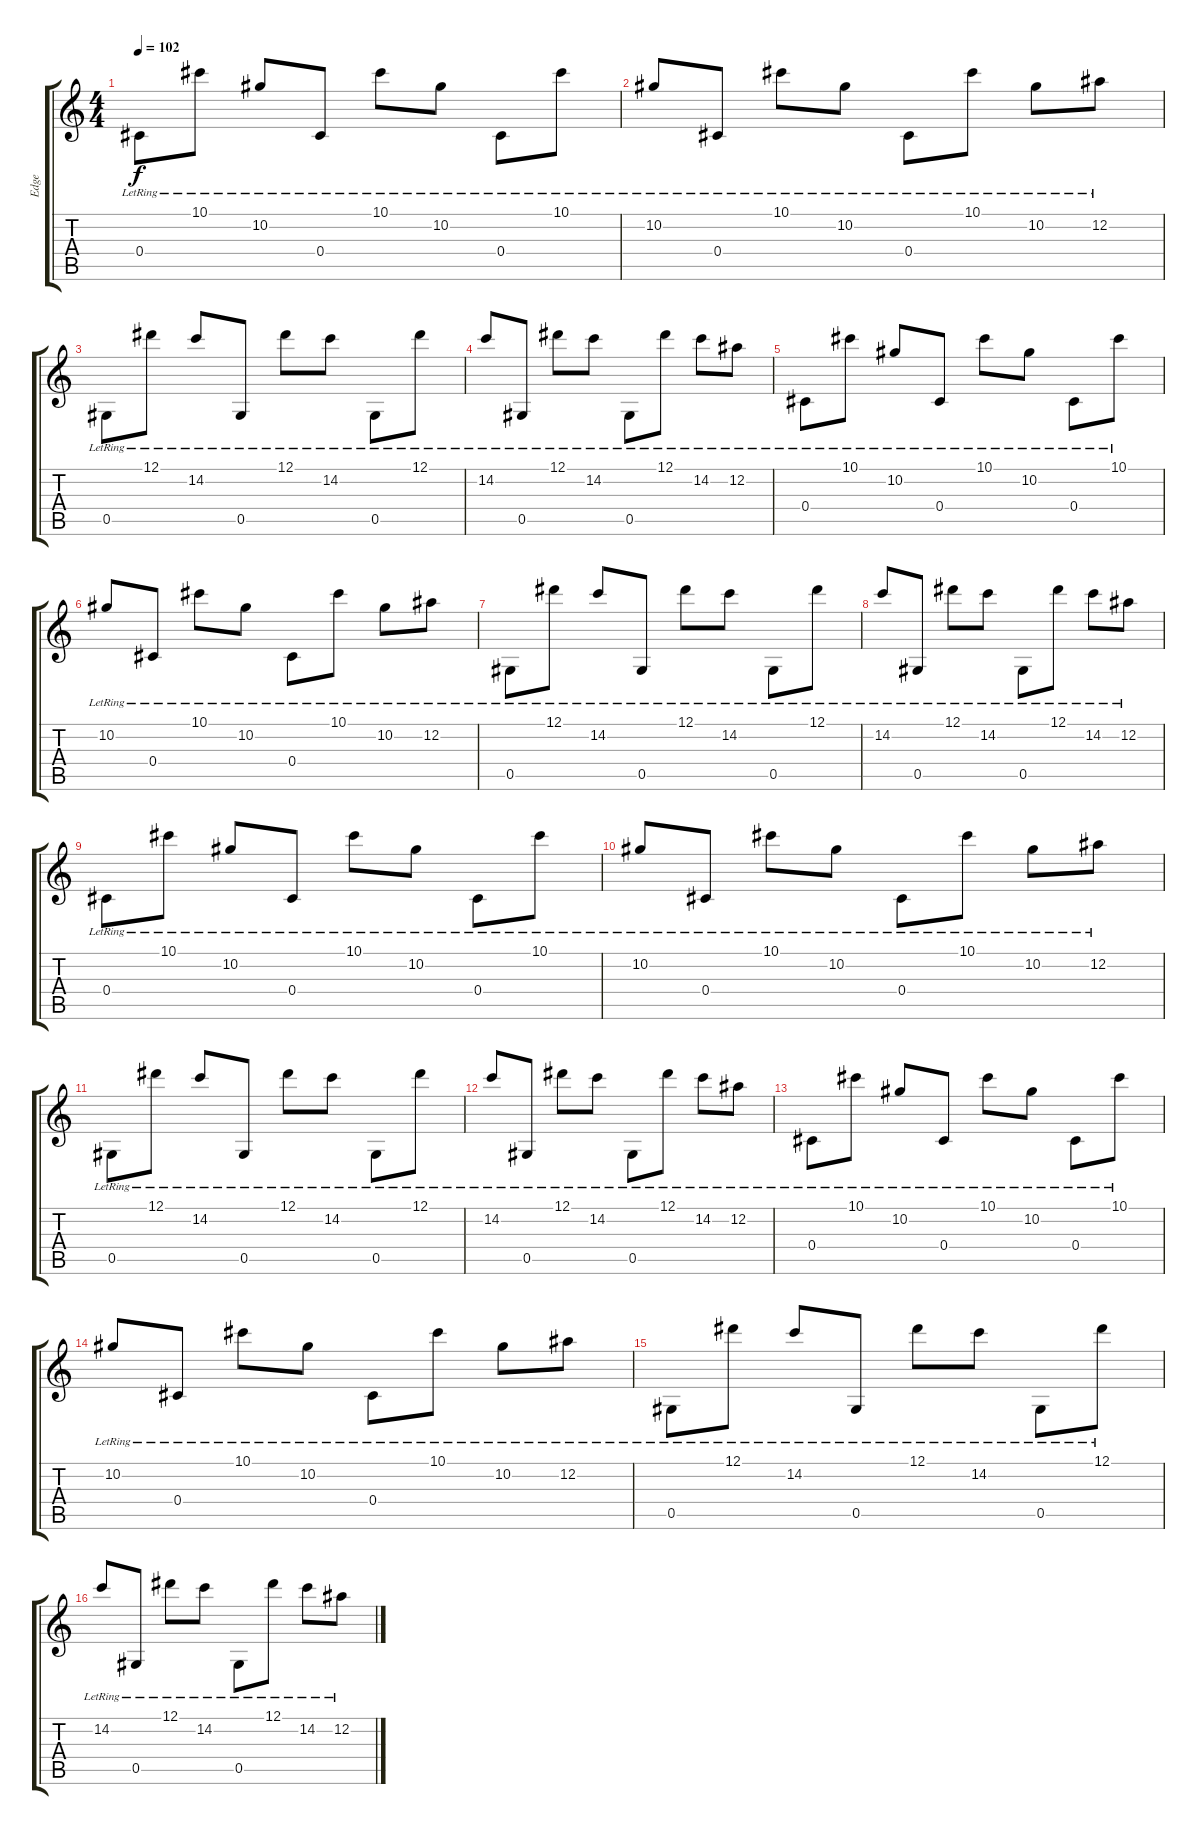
\track ("Edge" "Edge") {instrument electricguitarjazz}
\staff {score tabs}
\tuning (Eb4 Bb3 Gb3 Db3 Ab2 Eb2) {hide}
\ts (4 4)
\tempo 102
\clef g2
\ks c
0.4{lr}.8{dy f} 10.1{lr}.8 10.2{lr}.8 0.4{lr}.8 10.1{lr}.8 10.2{lr}.8 0.4{lr}.8 10.1{lr}.8 |
10.2{lr}.8 0.4{lr}.8 10.1{lr}.8 10.2{lr}.8 0.4{lr}.8 10.1{lr}.8 10.2{lr}.8 12.2{lr}.8 |
0.5{lr}.8 12.1{lr}.8 14.2{lr}.8 0.5{lr}.8 12.1{lr}.8 14.2{lr}.8 0.5{lr}.8 12.1{lr}.8 |
14.2{lr}.8 0.5{lr}.8 12.1{lr}.8 14.2{lr}.8 0.5{lr}.8 12.1{lr}.8 14.2{lr}.8 12.2{lr}.8 |
0.4{lr}.8 10.1{lr}.8 10.2{lr}.8 0.4{lr}.8 10.1{lr}.8 10.2{lr}.8 0.4{lr}.8 10.1{lr}.8 |
10.2{lr}.8 0.4{lr}.8 10.1{lr}.8 10.2{lr}.8 0.4{lr}.8 10.1{lr}.8 10.2{lr}.8 12.2{lr}.8 |
0.5{lr}.8 12.1{lr}.8 14.2{lr}.8 0.5{lr}.8 12.1{lr}.8 14.2{lr}.8 0.5{lr}.8 12.1{lr}.8 |
14.2{lr}.8 0.5{lr}.8 12.1{lr}.8 14.2{lr}.8 0.5{lr}.8 12.1{lr}.8 14.2{lr}.8 12.2{lr}.8 |
0.4{lr}.8 10.1{lr}.8 10.2{lr}.8 0.4{lr}.8 10.1{lr}.8 10.2{lr}.8 0.4{lr}.8 10.1{lr}.8 |
10.2{lr}.8 0.4{lr}.8 10.1{lr}.8 10.2{lr}.8 0.4{lr}.8 10.1{lr}.8 10.2{lr}.8 12.2{lr}.8 |
0.5{lr}.8 12.1{lr}.8 14.2{lr}.8 0.5{lr}.8 12.1{lr}.8 14.2{lr}.8 0.5{lr}.8 12.1{lr}.8 |
14.2{lr}.8 0.5{lr}.8 12.1{lr}.8 14.2{lr}.8 0.5{lr}.8 12.1{lr}.8 14.2{lr}.8 12.2{lr}.8 |
0.4{lr}.8 10.1{lr}.8 10.2{lr}.8 0.4{lr}.8 10.1{lr}.8 10.2{lr}.8 0.4{lr}.8 10.1{lr}.8 |
10.2{lr}.8 0.4{lr}.8 10.1{lr}.8 10.2{lr}.8 0.4{lr}.8 10.1{lr}.8 10.2{lr}.8 12.2{lr}.8 |
0.5{lr}.8 12.1{lr}.8 14.2{lr}.8 0.5{lr}.8 12.1{lr}.8 14.2{lr}.8 0.5{lr}.8 12.1{lr}.8 |
14.2{lr}.8 0.5{lr}.8 12.1{lr}.8 14.2{lr}.8 0.5{lr}.8 12.1{lr}.8 14.2{lr}.8 12.2{lr}.8
